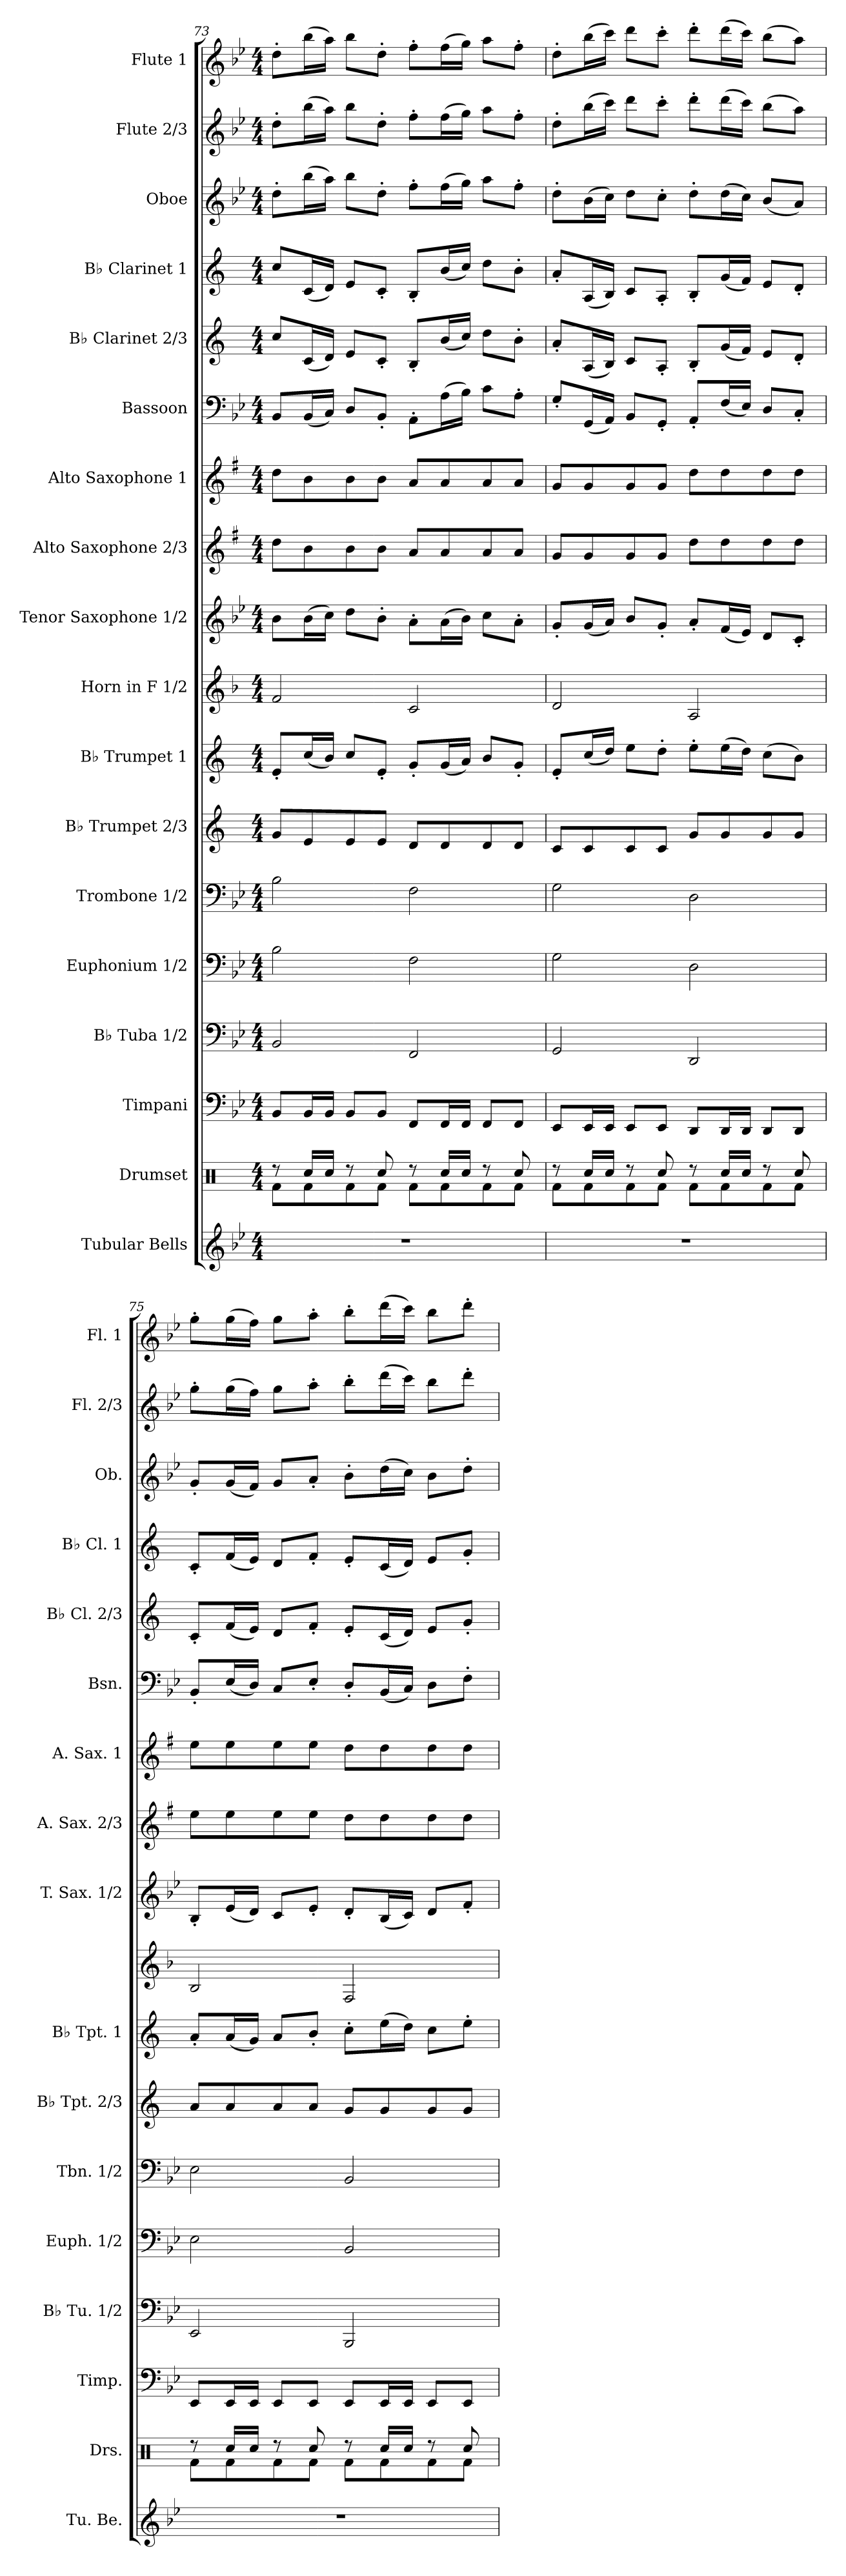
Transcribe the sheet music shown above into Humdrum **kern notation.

**kern	**kern	**kern	**kern	**kern	**kern	**kern	**kern	**kern	**kern	**kern	**kern	**kern	**kern	**kern	**kern	**kern	**kern
*part18	*part17	*part16	*part15	*part14	*part13	*part12	*part11	*part10	*part9	*part8	*part7	*part6	*part5	*part4	*part3	*part2	*part1
*staff18	*staff17	*staff16	*staff15	*staff14	*staff13	*staff12	*staff11	*staff10	*staff9	*staff8	*staff7	*staff6	*staff5	*staff4	*staff3	*staff2	*staff1
*I"Tubular Bells	*I"Drumset	*I"Timpani	*I"B♭ Tuba 1/2	*I"Euphonium 1/2	*I"Trombone 1/2	*I"B♭ Trumpet 2/3	*I"B♭ Trumpet 1	*I"Horn in F 1/2	*I"Tenor Saxophone 1/2	*I"Alto Saxophone 2/3	*I"Alto Saxophone 1	*I"Bassoon	*I"B♭ Clarinet 2/3	*I"B♭ Clarinet 1	*I"Oboe	*I"Flute 2/3	*I"Flute 1
*I'Tu. Be.	*I'Drs.	*I'Timp.	*I'B♭ Tu. 1/2	*I'Euph. 1/2	*I'Tbn. 1/2	*I'B♭ Tpt. 2/3	*I'B♭ Tpt. 1	*	*I'T. Sax. 1/2	*I'A. Sax. 2/3	*I'A. Sax. 1	*I'Bsn.	*I'B♭ Cl. 2/3	*I'B♭ Cl. 1	*I'Ob.	*I'Fl. 2/3	*I'Fl. 1
!!LO:PB:g=z
*clefG2	*clefX	*clefF4	*clefF4	*clefF4	*clefF4	*clefG2	*clefG2	*clefG2	*clefG2	*clefG2	*clefG2	*clefF4	*clefG2	*clefG2	*clefG2	*clefG2	*clefG2
*	*	*	*	*	*	*ITrd1c2	*ITrd1c2	*ITrd4c7	*ITrd8c14	*ITrd5c9	*ITrd5c9	*	*ITrd1c2	*ITrd1c2	*	*	*
*k[b-e-]	*k[]	*k[b-e-]	*k[b-e-]	*k[b-e-]	*k[b-e-]	*k[b-e-]	*k[b-e-]	*k[b-e-]	*k[b-e-]	*k[b-e-]	*k[b-e-]	*k[b-e-]	*k[b-e-]	*k[b-e-]	*k[b-e-]	*k[b-e-]	*k[b-e-]
*M4/4	*M4/4	*M4/4	*M4/4	*M4/4	*M4/4	*M4/4	*M4/4	*M4/4	*M4/4	*M4/4	*M4/4	*M4/4	*M4/4	*M4/4	*M4/4	*M4/4	*M4/4
=73	=73	=73	=73	=73	=73	=73	=73	=73	=73	=73	=73	=73	=73	=73	=73	=73	=73
*	*^	*	*	*	*	*	*	*	*	*	*	*	*	*	*	*	*
1r	8r	8Rf\L	8BB-/L	2BB-/	2B-\	2B-\	8f/L	8d'/L	2B-/	8B-\L	8f\L	8f\L	8BB-/L	8b-/L	8b-/L	8dd'\L	8dd'\L	8dd'\L
.	16Rcc/LL	8Rf\	16BB-/L	.	.	.	8d/	(16b-/L	.	(16B-\L	8d\	8d\	(16BB-/L	(16B-/L	(16B-/L	(16bb-\L	(16bb-\L	(16bb-\L
.	16Rcc/JJ	.	16BB-/JJ	.	.	.	.	16a/JJ)	.	16c\JJ)	.	.	16C/JJ)	16c/JJ)	16c/JJ)	16aa\JJ)	16aa\JJ)	16aa\JJ)
.	8r	8Rf\	8BB-/L	.	.	.	8d/	8b-/L	.	8d\L	8d\	8d\	8D/L	8d/L	8d/L	8bb-\L	8bb-\L	8bb-\L
.	8Rcc/	8Rf\J	8BB-/J	.	.	.	8d/J	8d'/J	.	8B-'\J	8d\J	8d\J	8BB-'/J	8B-'/J	8B-'/J	8dd'\J	8dd'\J	8dd'\J
.	8r	8Rf\L	8FF/L	2FF/	2F\	2F\	8c/L	8f'/L	2F/	8A'\L	8c/L	8c/L	8AA'\L	8A'/L	8A'/L	8ff'\L	8ff'\L	8ff'\L
.	16Rcc/LL	8Rf\	16FF/L	.	.	.	8c/	(16f/L	.	(16A\L	8c/	8c/	(16A\L	(16a/L	(16a/L	(16ff\L	(16ff\L	(16ff\L
.	16Rcc/JJ	.	16FF/JJ	.	.	.	.	16g/JJ)	.	16B-\JJ)	.	.	16B-\JJ)	16b-/JJ)	16b-/JJ)	16gg\JJ)	16gg\JJ)	16gg\JJ)
.	8r	8Rf\	8FF/L	.	.	.	8c/	8a/L	.	8c\L	8c/	8c/	8c\L	8cc\L	8cc\L	8aa\L	8aa\L	8aa\L
.	8Rcc/	8Rf\J	8FF/J	.	.	.	8c/J	8f'/J	.	8A'\J	8c/J	8c/J	8A'\J	8a'\J	8a'\J	8ff'\J	8ff'\J	8ff'\J
=74	=74	=74	=74	=74	=74	=74	=74	=74	=74	=74	=74	=74	=74	=74	=74	=74	=74	=74
1r	8r	8Rf\L	8EE-/L	2GG/	2G\	2G\	8B-/L	8d'/L	2G/	8G'/L	8B-/L	8B-/L	8G'/L	8g'/L	8g'/L	8dd'\L	8dd'\L	8dd'\L
.	16Rcc/LL	8Rf\	16EE-/L	.	.	.	8B-/	(16b-/L	.	(16G/L	8B-/	8B-/	(16GG/L	(16G/L	(16G/L	(16b-\L	(16bb-\L	(16bb-\L
.	16Rcc/JJ	.	16EE-/JJ	.	.	.	.	16cc/JJ)	.	16A/JJ)	.	.	16AA/JJ)	16A/JJ)	16A/JJ)	16cc\JJ)	16ccc\JJ)	16ccc\JJ)
.	8r	8Rf\	8EE-/L	.	.	.	8B-/	8dd\L	.	8B-/L	8B-/	8B-/	8BB-/L	8B-/L	8B-/L	8dd\L	8ddd\L	8ddd\L
.	8Rcc/	8Rf\J	8EE-/J	.	.	.	8B-/J	8cc'\J	.	8G'/J	8B-/J	8B-/J	8GG'/J	8G'/J	8G'/J	8cc'\J	8ccc'\J	8ccc'\J
.	8r	8Rf\L	8DD/L	2DD/	2D\	2D\	8f/L	8dd'\L	2D/	8A'/L	8f\L	8f\L	8AA'/L	8A'/L	8A'/L	8dd'\L	8ddd'\L	8ddd'\L
.	16Rcc/LL	8Rf\	16DD/L	.	.	.	8f/	(16dd\L	.	(16F/L	8f\	8f\	(16F/L	(16f/L	(16f/L	(16dd\L	(16ddd\L	(16ddd\L
.	16Rcc/JJ	.	16DD/JJ	.	.	.	.	16cc\JJ)	.	16E-/JJ)	.	.	16E-/JJ)	16e-/JJ)	16e-/JJ)	16cc\JJ)	16ccc\JJ)	16ccc\JJ)
.	8r	8Rf\	8DD/L	.	.	.	8f/	(8b-\L	.	8D/L	8f\	8f\	8D/L	8d/L	8d/L	(8b-/L	(8bb-\L	(8bb-\L
.	8Rcc/	8Rf\J	8DD/J	.	.	.	8f/J	8a\J)	.	8C'/J	8f\J	8f\J	8C'/J	8c'/J	8c'/J	8a/J)	8aa\J)	8aa\J)
=75	=75	=75	=75	=75	=75	=75	=75	=75	=75	=75	=75	=75	=75	=75	=75	=75	=75	=75
1r	8r	8Rf\L	8EE-/L	2EE-/	2E-\	2E-\	8g/L	8g'/L	2E-/	8BB-'/L	8g\L	8g\L	8BB-'/L	8B-'/L	8B-'/L	8g'/L	8gg'\L	8gg'\L
.	16Rcc/LL	8Rf\	16EE-/L	.	.	.	8g/	(16g/L	.	(16E-/L	8g\	8g\	(16E-/L	(16e-/L	(16e-/L	(16g/L	(16gg\L	(16gg\L
.	16Rcc/JJ	.	16EE-/JJ	.	.	.	.	16f/JJ)	.	16D/JJ)	.	.	16D/JJ)	16d/JJ)	16d/JJ)	16f/JJ)	16ff\JJ)	16ff\JJ)
.	8r	8Rf\	8EE-/L	.	.	.	8g/	8g/L	.	8C/L	8g\	8g\	8C/L	8c/L	8c/L	8g/L	8gg\L	8gg\L
.	8Rcc/	8Rf\J	8EE-/J	.	.	.	8g/J	8a'/J	.	8E-'/J	8g\J	8g\J	8E-'/J	8e-'/J	8e-'/J	8a'/J	8aa'\J	8aa'\J
.	8r	8Rf\L	8EE-/L	2BBB-/	2BB-/	2BB-/	8f/L	8b-'\L	2BB-/	8D'/L	8f\L	8f\L	8D'/L	8d'/L	8d'/L	8b-'\L	8bb-'\L	8bb-'\L
.	16Rcc/LL	8Rf\	16EE-/L	.	.	.	8f/	(16dd\L	.	(16BB-/L	8f\	8f\	(16BB-/L	(16B-/L	(16B-/L	(16dd\L	(16ddd\L	(16ddd\L
.	16Rcc/JJ	.	16EE-/JJ	.	.	.	.	16cc\JJ)	.	16C/JJ)	.	.	16C/JJ)	16c/JJ)	16c/JJ)	16cc\JJ)	16ccc\JJ)	16ccc\JJ)
.	8r	8Rf\	8EE-/L	.	.	.	8f/	8b-\L	.	8D/L	8f\	8f\	8D\L	8d/L	8d/L	8b-\L	8bb-\L	8bb-\L
.	8Rcc/	8Rf\J	8EE-/J	.	.	.	8f/J	8dd'\J	.	8F'/J	8f\J	8f\J	8F'\J	8f'/J	8f'/J	8dd'\J	8ddd'\J	8ddd'\J
*	*v	*v	*	*	*	*	*	*	*	*	*	*	*	*	*	*	*	*
=	=	=	=	=	=	=	=	=	=	=	=	=	=	=	=	=	=
*-	*-	*-	*-	*-	*-	*-	*-	*-	*-	*-	*-	*-	*-	*-	*-	*-	*-
